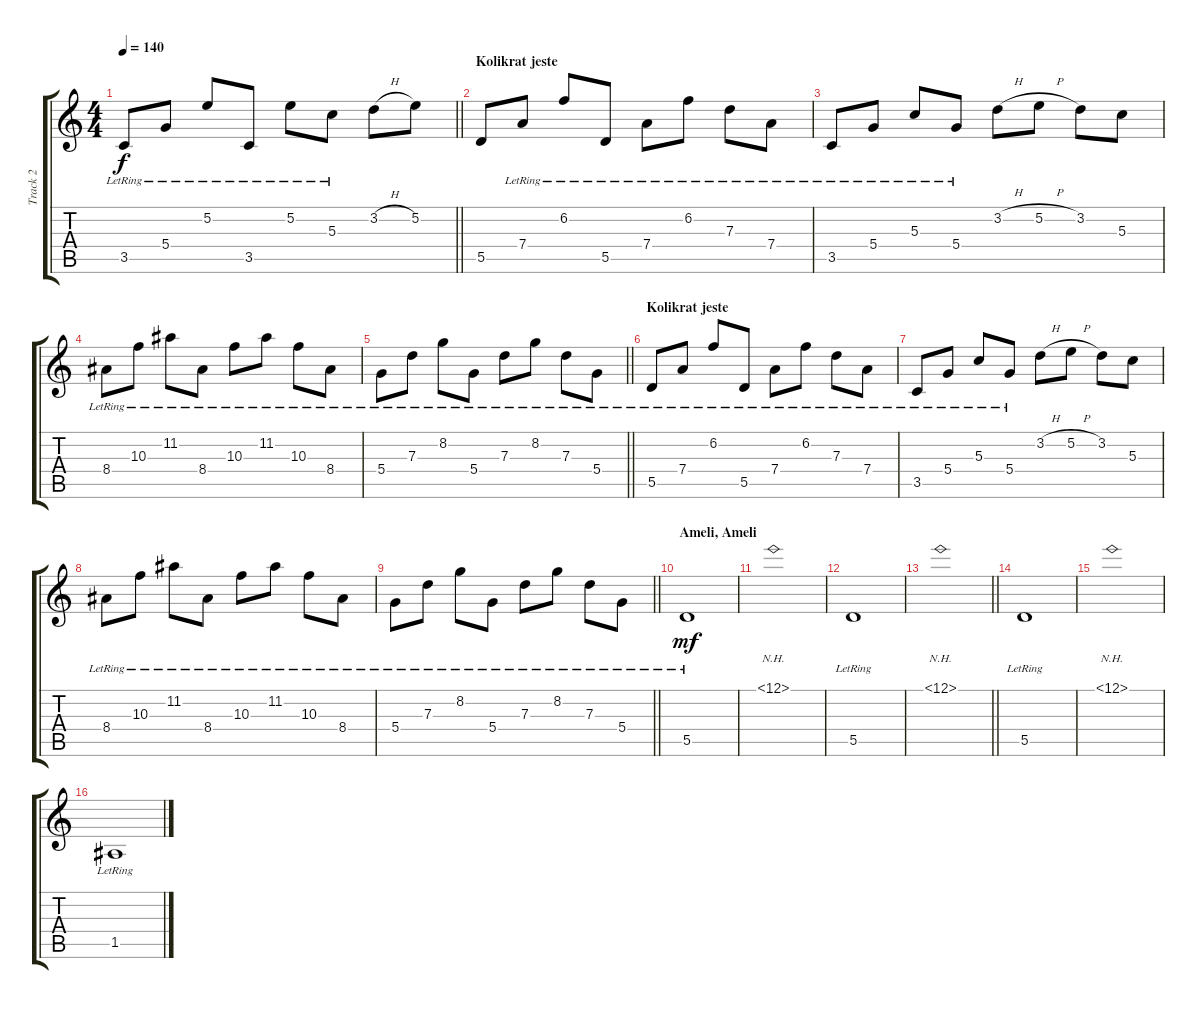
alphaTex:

\track ("Track 2" "Track 2") {instrument acousticguitarsteel}
\staff {score tabs}
\tuning (E4 B3 G3 D3 A2 E2) {hide}
\ts (4 4)
\tempo 140
\clef g2
\barLineRight lightlight
\ks c
3.5{lr}.8{dy f} 5.4{lr}.8 5.2{lr}.8 3.5{lr}.8 5.2{lr}.8 5.3{lr}.8 3.2{h}.8 5.2.8 |
\section ("" "Kolikrat jeste")
5.5.8 7.4{lr}.8 6.2{lr}.8 5.5{lr}.8 7.4{lr}.8 6.2{lr}.8 7.3{lr}.8 7.4{lr}.8 |
3.5{lr}.8 5.4{lr}.8 5.3{lr}.8 5.4{lr}.8 3.2{h}.8 5.2{h}.8 3.2.8 5.3.8 |
8.4{lr}.8 10.3{lr}.8 11.2{lr}.8 8.4{lr}.8 10.3{lr}.8 11.2{lr}.8 10.3{lr}.8 8.4{lr}.8 |
\barLineRight lightlight
5.4{lr}.8 7.3{lr}.8 8.2{lr}.8 5.4{lr}.8 7.3{lr}.8 8.2{lr}.8 7.3{lr}.8 5.4{lr}.8 |
\section ("" "Kolikrat jeste")
5.5{lr}.8 7.4{lr}.8 6.2{lr}.8 5.5{lr}.8 7.4{lr}.8 6.2{lr}.8 7.3{lr}.8 7.4{lr}.8 |
3.5{lr}.8 5.4{lr}.8 5.3{lr}.8 5.4{lr}.8 3.2{h}.8 5.2{h}.8 3.2.8 5.3.8 |
8.4{lr}.8 10.3{lr}.8 11.2{lr}.8 8.4{lr}.8 10.3{lr}.8 11.2{lr}.8 10.3{lr}.8 8.4{lr}.8 |
\barLineRight lightlight
5.4{lr}.8 7.3{lr}.8 8.2{lr}.8 5.4{lr}.8 7.3{lr}.8 8.2{lr}.8 7.3{lr}.8 5.4{lr}.8 |
\section ("" "Ameli, Ameli")
5.5{lr}.1{dy mf} |
12.1{nh}.1 |
5.5{lr}.1 |
\barLineRight lightlight
12.1{nh}.1 |
5.5{lr}.1 |
12.1{nh}.1 |
1.5{lr}.1
